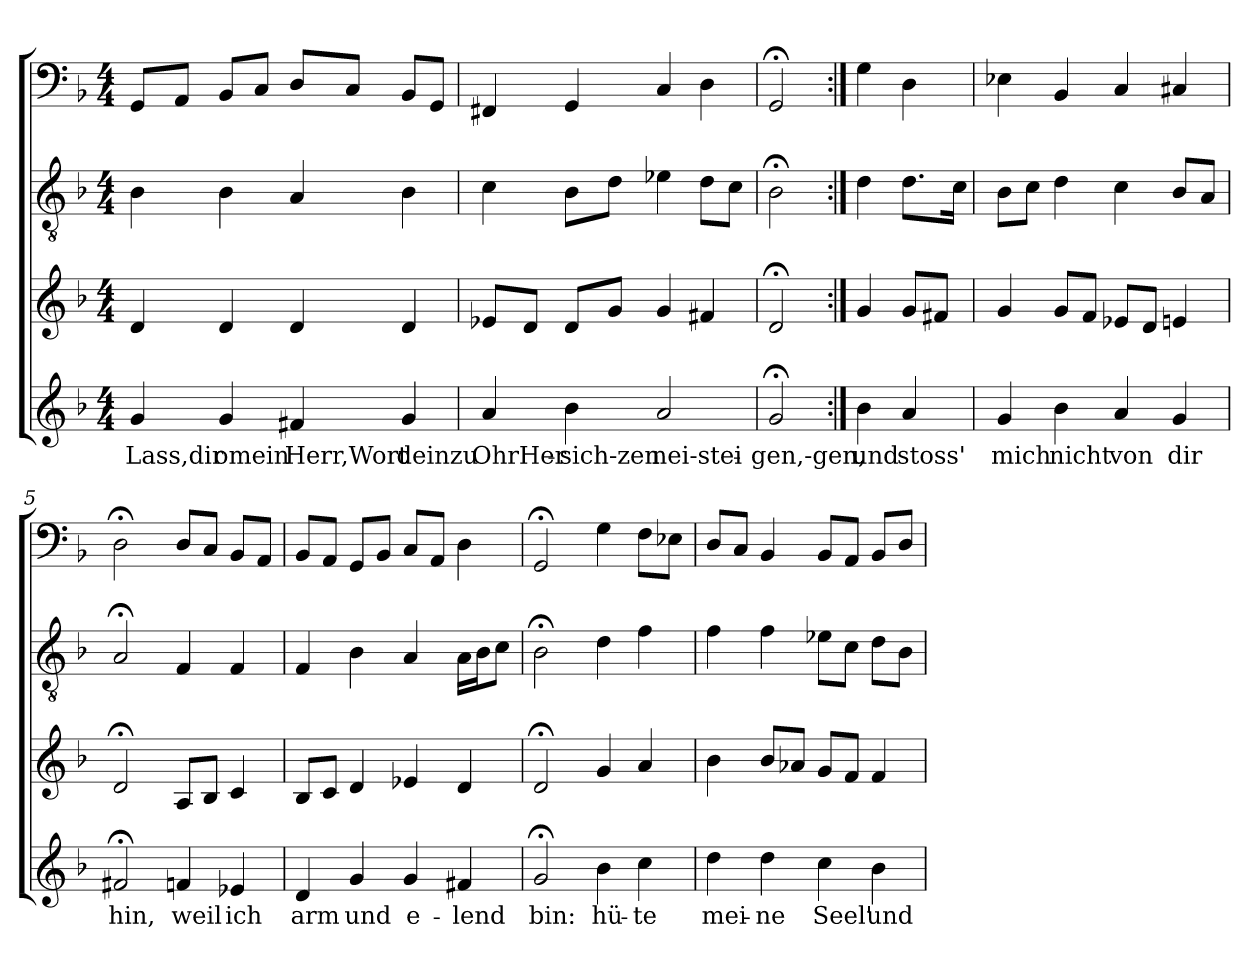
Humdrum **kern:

**kern	**text	**kern	**kern	**kern
*part4	*part4	*part3	*part2	*part1
*staff4	*staff4	*staff3	*staff2	*staff1
*clefG2	*	*clefG2	*clefGv2	*clefF4
*k[b-]	*	*k[b-]	*k[b-]	*k[b-]
*d:	*	*d:	*d:	*d:
*M4/4	*	*M4/4	*M4/4	*M4/4
=1	=1	=1	=1	=1
4g/	Lass,dir	4d/	4B-\	8GG/L
.	.	.	.	8AA/J
4g/	omein	4d/	4B-\	8BB-/L
.	.	.	.	8C/J
4f#X/	Herr,Wort	4d/	4A/	8D/L
.	.	.	.	8C/J
4g/	deinzu	4d/	4B-\	8BB-/L
.	.	.	.	8GG/J
=2	=2	=2	=2	=2
4a/	OhrHer-	8e-X/L	4c\	4FF#X/
.	.	8d/J	.	.
4b-\	sich-zen	8d/L	8B-\L	4GG/
.	.	8g/J	8d\J	.
2a/	nei-stei-	4g/	4e-X\	4C/
.	.	4f#X/	8d\L	4D\
.	.	.	8c\J	.
=3	=3	=3	=3	=3
2g;</	-gen,-gen,	2d;</	2B-;<\	2GG;</
=:|!	=:|!	=:|!	=:|!	=:|!
4b-\	und	4g/	4d\	4G\
4a/	stoss'	8g/L	8.d\L	4D\
.	.	8f#X/J	.	.
.	.	.	16c\Jk	.
=4	=4	=4	=4	=4
4g/	mich	4g/	8B-\L	4E-X\
.	.	.	8c\J	.
4b-\	nicht	8g/L	4d\	4BB-/
.	.	8f/J	.	.
4a/	von	8e-X/L	4c\	4C/
.	.	8d/J	.	.
4g/	dir	4en/	8B-/L	4C#X/
.	.	.	8A/J	.
=5	=5	=5	=5	=5
2f#X;</	hin,	2d;</	2A;</	2D;<\
4fn/	weil	8A/L	4F/	8D/L
.	.	8B-/J	.	8C/J
4e-X/	ich	4c/	4F/	8BB-/L
.	.	.	.	8AA/J
=6	=6	=6	=6	=6
4d/	arm	8B-/L	4F/	8BB-/L
.	.	8c/J	.	8AA/J
4g/	und	4d/	4B-\	8GG/L
.	.	.	.	8BB-/J
4g/	e-	4e-X/	4A/	8C/L
.	.	.	.	8AA/J
4f#X/	-lend	4d/	16A\LL	4D\
.	.	.	16B-\J	.
.	.	.	8c\J	.
=7	=7	=7	=7	=7
2g;</	bin:	2d;</	2B-;<\	2GG;</
4b-\	hü-	4g/	4d\	4G\
4cc\	-te	4a/	4f\	8F\L
.	.	.	.	8E-X\J
=8	=8	=8	=8	=8
4dd\	mei-	4b-\	4f\	8D/L
.	.	.	.	8C/J
4dd\	-ne	8b-/L	4f\	4BB-/
.	.	8a-X/J	.	.
4cc\	Seel'	8g/L	8e-X\L	8BB-/L
.	.	8f/J	8c\J	8AA/J
4b-\	und	4f/	8d\L	8BB-/L
.	.	.	8B-\J	8D/J
=	=	=	=	=
*-	*-	*-	*-	*-
